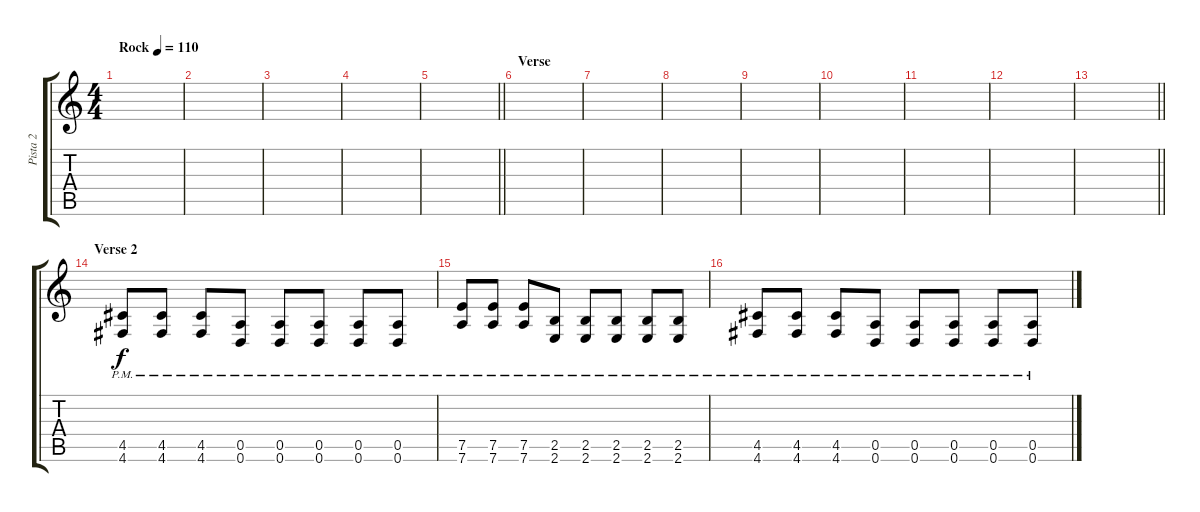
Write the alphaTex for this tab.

\track ("Pista 2" "Pista 2") {instrument overdrivenguitar}
\staff {score tabs}
\tuning (E4 B3 G3 D3 A2 D2) {hide}
\ts (4 4)
\tempo (110 "Rock")
\clef g2
\ks c
|
|
|
|
\barLineRight lightlight
|
\section ("" "Verse ")
|
|
|
|
|
|
|
\barLineRight lightlight
|
\section ("" "Verse 2")
(4.5{pm} 4.6{pm}).8 (4.5{pm} 4.6{pm}).8 (4.5{pm} 4.6{pm}).8 (0.5{pm} 0.6{pm}).8 (0.5{pm} 0.6{pm}).8 (0.5{pm} 0.6{pm}).8 (0.5{pm} 0.6{pm}).8 (0.5{pm} 0.6{pm}).8 |
(7.5{pm} 7.6{pm}).8 (7.5{pm} 7.6{pm}).8 (7.5{pm} 7.6{pm}).8 (2.5{pm} 2.6{pm}).8 (2.5{pm} 2.6{pm}).8 (2.5{pm} 2.6{pm}).8 (2.5{pm} 2.6{pm}).8 (2.5{pm} 2.6{pm}).8 |
(4.5{pm} 4.6{pm}).8 (4.5{pm} 4.6{pm}).8 (4.5{pm} 4.6{pm}).8 (0.5{pm} 0.6{pm}).8 (0.5{pm} 0.6{pm}).8 (0.5{pm} 0.6{pm}).8 (0.5{pm} 0.6{pm}).8 (0.5{pm} 0.6{pm}).8
